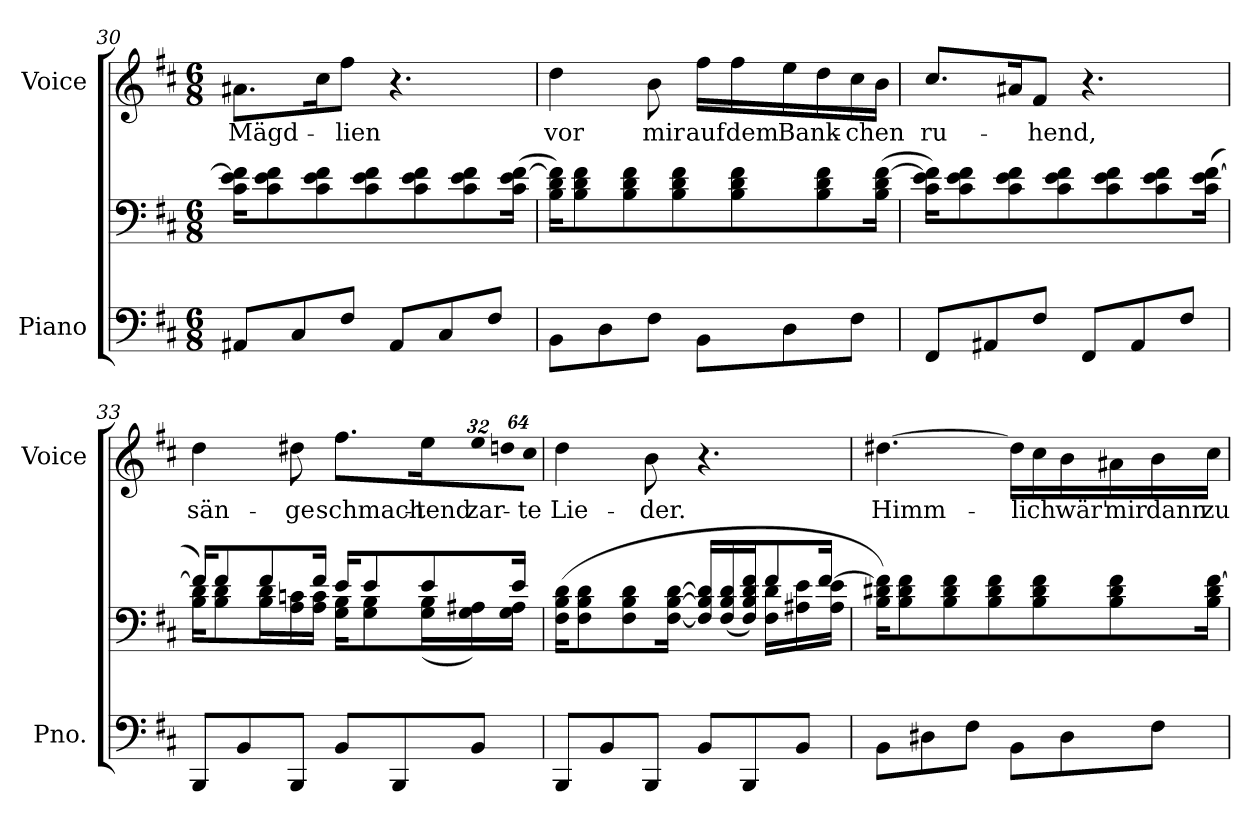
**kern	**kern	**kern	**text
*part2	*part2	*part1	*part1
*staff3	*staff2	*staff1	*staff1
*I"Piano	*	*I"Voice	*
*I'Pno.	*	*I'Voice	*
!!LO:PB:g=z
*clefF4	*clefF4	*clefG2	*
*k[f#c#]	*k[f#c#]	*k[f#c#]	*
*D:	*D:	*D:	*
*M6/8	*M6/8	*M6/8	*
=30	=30	=30	=30
!	!	!	!LO:LY:b:color=#000000
8AA#Xi/L	16c#i\ 16ei 16f#i]KL	8.a#Xi\L	Mägd-
.	8c#i\ 8ei 8f#i	.	.
8C#i/	.	.	.
.	8c#i\ 8ei 8f#i	16cc#i\k	.
!	!	!	!LO:LY:b:color=#000000
8F#i/J	.	8ff#i\J	-lien
.	8c#i\ 8ei 8f#i	.	.
8AA#i/L	.	4.r	.
.	8c#i\ 8ei 8f#i	.	.
8C#i/	.	.	.
.	8c#i\ 8ei 8f#i	.	.
8F#i/J	.	.	.
.	(16c#i\ 16ei [>16f#iJk	.	.
=31	=31	=31	=31
!	!	!	!LO:LY:b:color=#000000
8BBi\L	16Bi\ 16di 16f#i]KL)	4ddi\	vor
.	8Bi\ 8di 8f#i	.	.
8Di\	.	.	.
.	8Bi\ 8di 8f#i	.	.
!	!	!	!LO:LY:b:color=#000000
8F#i\J	.	8bi\	mir
.	8Bi\ 8di 8f#i	.	.
!	!	!	!LO:LY:b:color=#000000
8BBi\L	.	16ff#i\LL	auf
!	!	!	!LO:LY:b:color=#000000
.	8Bi\ 8di 8f#i	16ff#i\	dem
!	!	!	!LO:LY:b:color=#000000
8Di\	.	16eei\	Bank-
.	8Bi\ 8di 8f#i	16ddi\	.
!	!	!	!LO:LY:b:color=#000000
8F#i\J	.	16cc#i\	-chen
.	(16Bi\ 16di [>16f#iJk	16bi\JJ	.
=32	=32	=32	=32
!	!	!	!LO:LY:b:color=#000000
8FF#i/L	16c#i\ 16ei 16f#i]KL)	8.cc#i/L	ru-
.	8c#i\ 8ei 8f#i	.	.
8AA#Xi/	.	.	.
.	8c#i\ 8ei 8f#i	16a#Xi/k	.
!	!	!	!LO:LY:b:color=#000000
8F#i/J	.	8f#i/J	-hend,
.	8c#i\ 8ei 8f#i	.	.
8FF#i/L	.	4.r	.
.	8c#i\ 8ei 8f#i	.	.
8AA#i/	.	.	.
.	8c#i\ 8ei 8f#i	.	.
8F#i/J	.	.	.
.	(16c#i\ 16ei [>16f#iJk	.	.
!!LO:LB:g=z
=33	=33	=33	=33
*	*^	*	*
!	!	!	!	!LO:LY:b:color=#000000
8BBBi/L	16f#i/KL])	16Bi\ 16diKL	4ddi\	sän-
.	8f#i/	8Bi\ 8di	.	.
8BBi/	.	.	.	.
.	8f#i/	16Bi\ 16diL	.	.
!	!	!	!	!LO:LY:b:color=#000000
8BBBi/J	.	16Ai\ 16cni)	8dd#Xi\	-ge
.	16f#i/Jk	16Ai\ 16ciJJ	.	.
!	!	!	!	!LO:LY:b:color=#000000
8BBi/L	16ei/KL	16Gi\ 16BiKL	8.ff#i\L	schmach-
.	8ei/	8Gi\ 8Bi	.	.
8BBBi/	.	.	.	.
!	!	!	!	!LO:LY:b:color=#000000
.	8ei/	(16Gi\ 16BiL	16eei\k	-tend
*	*	*	*Xbrackettup	*
!	!	!	!LO:N:vis=16	!
!	!	!	!	!LO:LY:b:color=#000000
8BBi/J	.	16Gi\ 16A#Xi)	512%21eei\L	zar-
!	!	!	!LO:N:vis=16	!
.	.	.	1024%43ddni\	.
.	(16ei/Jk	16Gi\ 16A#iJJ	.	.
!	!	!	!LO:N:vis=16	!
!	!	!	!	!LO:LY:b:color=#000000
.	.	.	1024%43cc#i\JJ	-te
=34	=34	=34	=34	=34
!	!	!	!	!LO:LY:b:color=#000000
8BBBi/L	(16F#i\ 16Bi 16diKL	4.ryy	4ddi\	Lie-
.	8F#i\ 8Bi 8di	.	.	.
8BBi/	.	.	.	.
.	8F#i\ 8Bi 8di	.	.	.
!	!	!	!	!LO:LY:b:color=#000000
8BBBi/J	.	.	8bi\	-der.
.	[<16F#i\ [>16Bi [>16diJk	.	.	.
8BBi/L	16F#i/] 16Bi] 16di]LL	8.ryy	4.r	.
.	(16F#i/ 16Bi 16di	.	.	.
8BBBi/	16F#i/ 16Bi 16di 16f#iJ)	.	.	.
.	8f#i/	16F#i\ 16diLL	.	.
8BBi/J	.	16A#Xi\ 16ei	.	.
.	[>16f#i/Jk	(16A#i\ 16eiJJ	.	.
*	*v	*v	*	*
=35	=35	=35	=35
*	*^	*	*
!	!	!	!	!LO:LY:b:color=#000000
*	*v	*v	*	*
8BBi\L	16Bi\ 16d#Xi 16f#i]KL)	[>4.dd#Xi\	Himm-
.	8Bi\ 8d#i 8f#i	.	.
8D#Xi\	.	.	.
.	8Bi\ 8d#i 8f#i	.	.
8F#i\J	.	.	.
.	8Bi\ 8d#i 8f#i	.	.
8BBi\L	.	16dd#i\LL]	.
!	!	!	!LO:LY:b:color=#000000
.	8Bi\ 8d#i 8f#i	16cc#i\	-lich
!	!	!	!LO:LY:b:color=#000000
8D#i\	.	16bi\	wär'
!	!	!	!LO:LY:b:color=#000000
.	8Bi\ 8d#i 8f#i	16a#Xi\	mir
!	!	!	!LO:LY:b:color=#000000
8F#i\J	.	16bi\	dann
!	!	!	!LO:LY:b:color=#000000
.	16Bi\ 16d#i [>16f#iJk	16cc#i\JJ	zu
=	=	=	=
*-	*-	*-	*-
